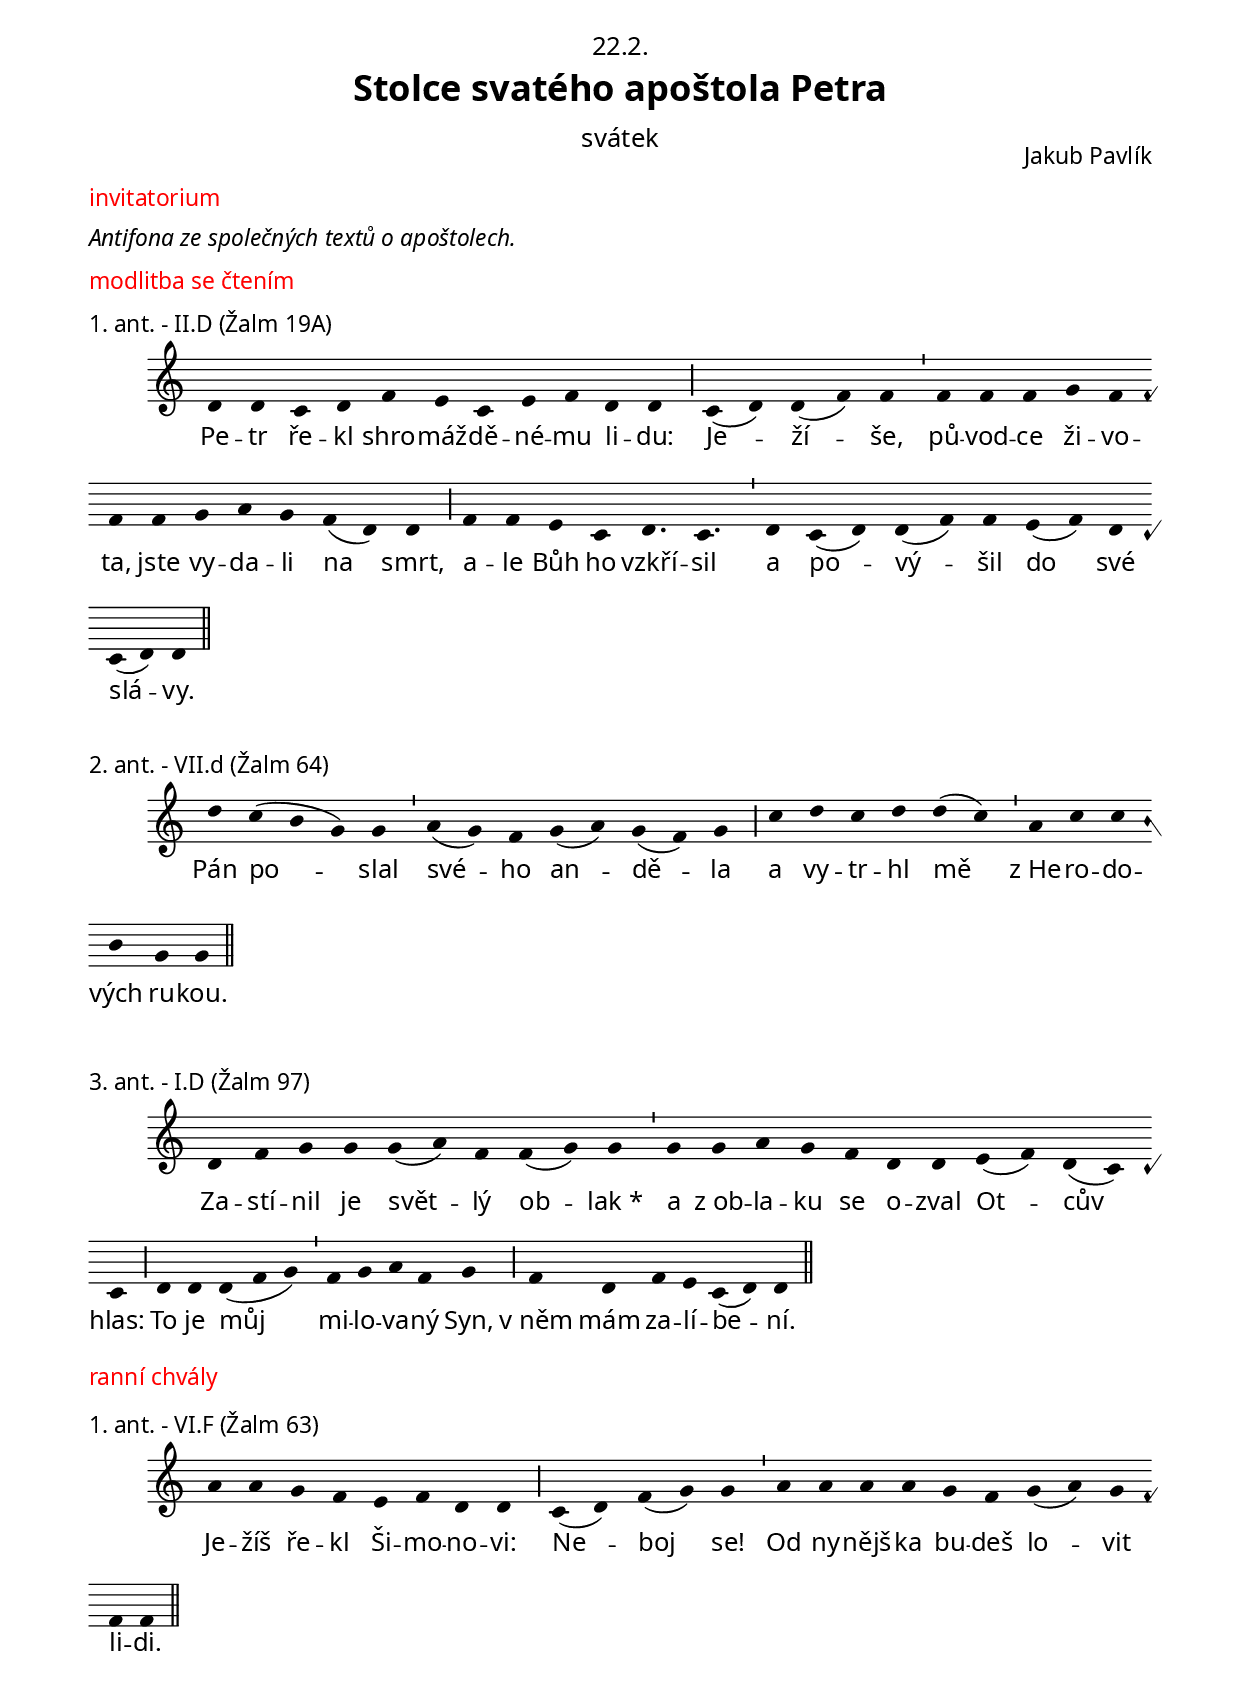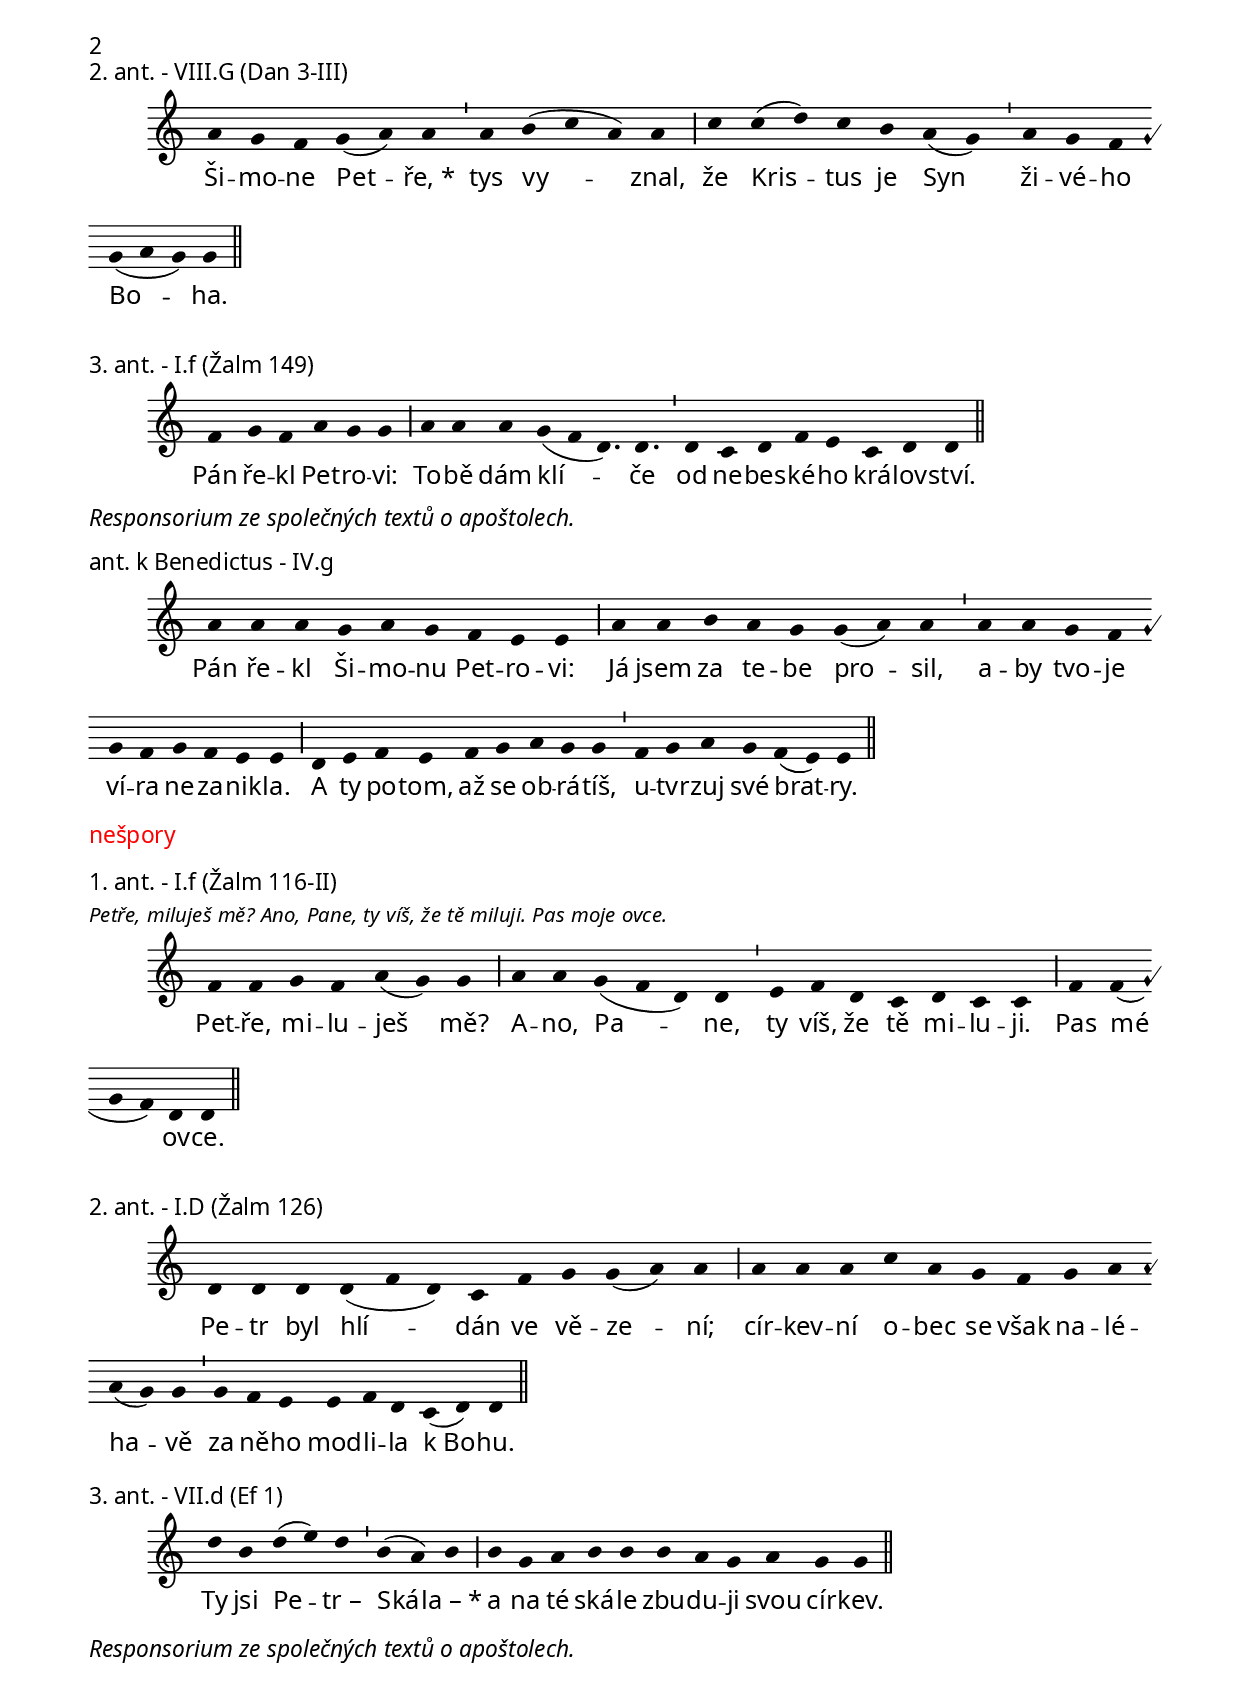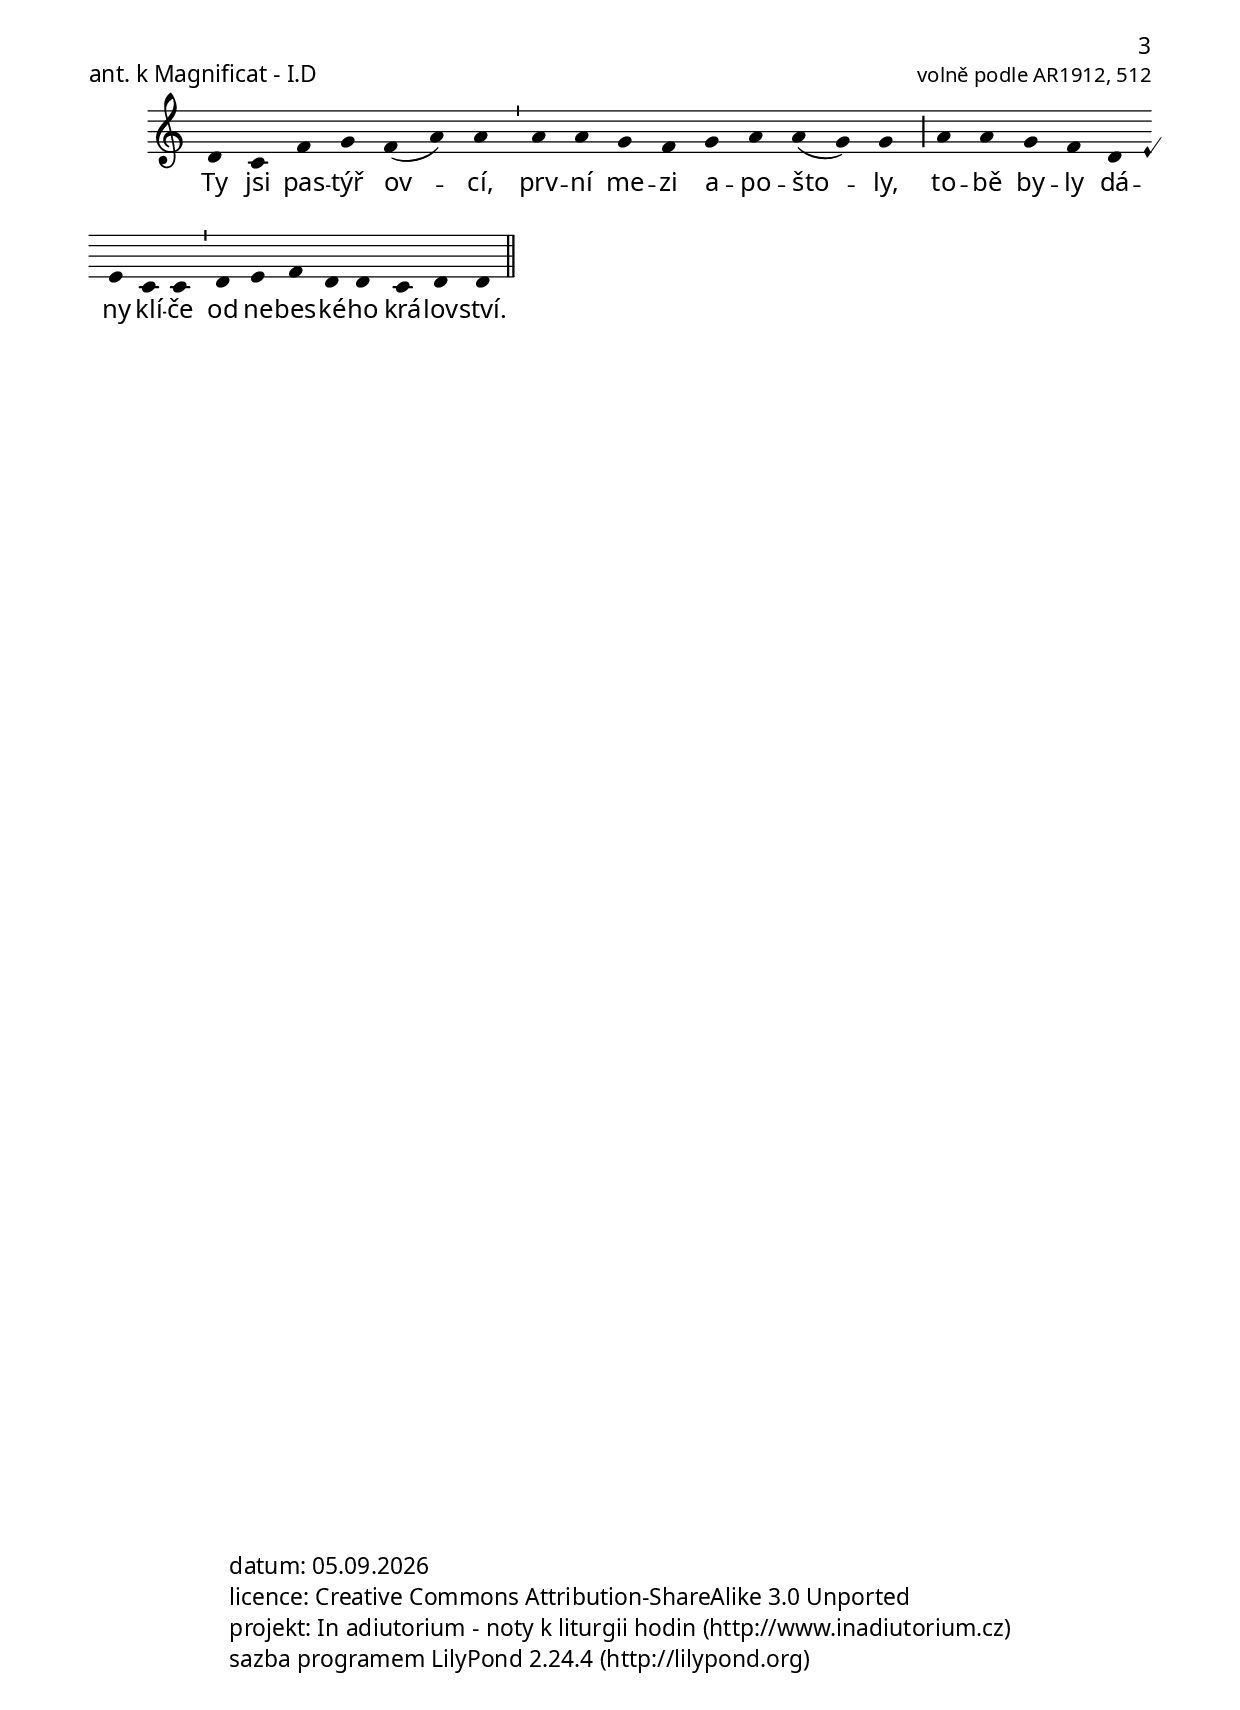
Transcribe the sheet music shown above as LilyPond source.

\version "2.16.0"

\include "../spolecne.ly"
\include "../dilyresponsorii.ly"

\header {
  title = \markup\titleSvatek
            "Stolce svatého apoštola Petra"
            svátek
            22.2.
  composer = "Jakub Pavlík"
}

\markup {\nadpisHodinka {"invitatorium"}}

\markup\italic{Antifona ze společných textů o apoštolech.}

\markup {\nadpisHodinka {"modlitba se čtením"}}

\score {
  \relative c' {
    \choralniRezim
    d4 d c d f e c e f d d \barMaior
    c( d) d( f) f \barMin
    f f f g f f
    f g a g f( d) d \barMaior
    f f e c d4. c \barMin
    d4 c( d) d( f) f e( f) d c( d) d \barFinalis
  }
  \addlyrics {
    Pe -- tr ře -- kl shro -- máž -- dě -- né -- mu li -- du:
    Je -- ží -- še,
    pů -- vod -- ce ži -- vo -- ta,
    jste vy -- da -- li na smrt,
    a -- le Bůh ho vzkří -- sil
    a po -- vý -- šil do své slá -- vy.
  }
  \header {
    quid = "1. ant."
    modus = "II"
    differentia = "D"
    psalmus = "Žalm 19A"
    id = "mc-a1"
    piece = \markup {\sestavTitulek}
  }
}

\score {
  \relative c'' {
    \choralniRezim
    d4 c( b g) g \barMin
    a( g) f g( a) g( f) g \barMaior
    c d c d d( c) \barMin
    a c c b g g \barFinalis
  }
  \addlyrics {
    Pán po -- slal
    své -- ho an -- dě -- la
    a vy -- tr -- hl mě
    z_He -- ro -- do -- vých ru -- kou.
  }
  \header {
    quid = "2. ant."
    modus = "VII"
    differentia = "d"
    psalmus = "Žalm 64"
    id = "mc-a2"
    piece = \markup {\sestavTitulek}
  }
}

\score {
  \relative c' {
    \choralniRezim
    d4 f g g g( a) f f( g) g \barMin
    g g a g f d d e( f) d( c) c \barMaior
    d d d( f g) \barMin f g a f g \barMaior
    f d f e c( d) d \barFinalis
  }
  \addlyrics {
    Za -- stí -- nil je svět -- lý ob -- lak_*
    a z_ob -- la -- ku se o -- zval Ot -- cův hlas:
    To je můj mi -- lo -- va -- ný Syn,
    v_něm mám za -- lí -- be -- ní.
  }
  \header {
    quid = "3. ant."
    modus = "I"
    differentia = "D"
    psalmus = "Žalm 97"
    id = "mc-a3"
    fial = "sanktoral/0806promenenipane.ly#2ne-a2"
    piece = \markup {\sestavTitulek}
  }
}

\markup {\nadpisHodinka {"ranní chvály"}}

\score {
  \relative c'' {
    \choralniRezim
    a4 a g f e f d d \barMaior
    c( d) f( g) g \barMin
    a a a a g f g( a) g f f \barFinalis
  }
  \addlyrics {
    Je -- žíš ře -- kl Ši -- mo -- no -- vi:
    Ne -- boj se!
    Od ny -- nějš -- ka bu -- deš lo -- vit li -- di.
  }
  \header {
    quid = "1. ant."
    modus = "VI"
    differentia = "F"
    psalmus = "Žalm 63"
    fial = "fial://antifony/mezidobi_nedeleC_02_10.ly#ne5c-ne2-mag"
    id = "rch-a1"
    piece = \markup {\sestavTitulek}
  }
}

\score {
  \relative c'' {
    \choralniRezim
    a4 g f g( a) a \barMin
    a b( c a) a \barMaior
    c c( d) c b a( g) \barMin
    a g f g( a g) g \barFinalis
  }
  \addlyrics {
    Ši -- mo -- ne Pet -- ře,_*
    tys vy -- znal,
    že Kris -- tus je Syn
    ži -- vé -- ho Bo -- ha.
  }
  \header {
    quid = "2. ant."
    modus = "VIII"
    differentia = "G"
    psalmus = "Dan 3-III"
    fial = "fial://sanktoral/0629petraapavla.ly#1ne-a1"
    id = "rch-a2"
    piece = \markup {\sestavTitulek}
  }
}

\score {
  \relative c' {
    \choralniRezim
    f4 g f a g g \barMaior
    a a a g( f d4.) d \barMin
    d4 c d f e c d d \barFinalis
  }
  \addlyrics {
    Pán ře -- kl Pet -- ro -- vi:
    To -- bě dám klí -- če
    od ne -- bes -- ké -- ho krá -- lov -- ství.
  }
  \header {
    quid = "3. ant."
    modus = "I"
    differentia = "f"
    psalmus = "Žalm 149"
    id = "rch-a3"
    piece = \markup {\sestavTitulek}
  }
}

\markup\italic{Responsorium ze společných textů o apoštolech.}

\score {
  \relative c'' {
    \choralniRezim
    a4 a a g a g f e e \barMaior
    a a b a g g( a) a \barMin
    a a g f g f g f e e \barMaior
    d e f e f g a g g \barMin
    f g a g f( e) e \barFinalis
  }
  \addlyrics {
    Pán ře -- kl Ši -- mo -- nu Pet -- ro -- vi:
    Já jsem za te -- be pro -- sil,
    a -- by tvo -- je ví -- ra ne -- za -- nik -- la.
    A ty po -- tom,  až se ob -- rá -- tíš,
    u -- tvr -- zuj své brat -- ry.
  }
  \header {
    quid = "ant. k Benedictus"
    modus = "IV"
    differentia = "g"
    psalmus = ""
    id = "rch-aben"
    fons = "kousek z: Petra a Pavla, 2. nesp., 1. a."
    piece = \markup {\sestavTitulekBezZalmu}
  }
}

\markup {\nadpisHodinka {"nešpory"}}

\score {
  \relative c' {
    \choralniRezim
    f4 f g f a( g) g \barMaior
    a a g( f d) d \barMin e f d c d c c \barMaior
    f f( g f) d d \barFinalis
  }
  \addlyrics {
    Pet -- ře, mi -- lu -- ješ mě?
    A -- no, Pa -- ne, ty víš, že tě mi -- lu -- ji.
    Pas mé ov -- ce.
  }
  \header {
    textus_approbatus = "Petře, miluješ mě?
    Ano, Pane, ty víš, že tě miluji.
    Pas moje ovce."
    quid = "1. ant."
    modus = "I"
    differentia = "f"
    psalmus = "Žalm 116-II"
    id = "ne-a1"
    piece = \markup {\sestavTitulek}
  }
}

\score {
  \relative c' {
    \choralniRezim
    d4 d d d( f d) c f g g( a) a \barMaior
    a a a c a g f g a a( g) g \barMin
    g f e e f d c( d) d \barFinalis
  }
  \addlyrics {
    Pe -- tr byl hlí -- dán ve vě -- ze -- ní;
    cír -- kev -- ní o -- bec se však na -- lé -- ha -- vě
    za ně -- ho mod -- li -- la k_Bo -- hu.
  }
  \header {
    quid = "2. ant."
    modus = "I"
    differentia = "D"
    psalmus = "Žalm 126"
    id = "ne-a2"
    piece = \markup {\sestavTitulek}
  }
}

\score {
  \relative c'' {
    \choralniRezim
    d4 b d( e) d \barMin
    b( a) b \barMaior
    b g a b b b a g a g g \barFinalis
  }
  \addlyrics {
    Ty jsi Pe -- tr_–
    Ská -- la_–_*
    a na té ská -- le zbu -- du -- ji svou cír -- kev.
  }
  \header {
    quid = "3. ant."
    modus = "VII"
    differentia = "d"
    psalmus = "Ef 1"
    fial = "fial://sanktoral/0629petraapavla.ly#1ne-a2"
    id = "ne-a3"
    piece = \markup {\sestavTitulek}
  }
}

\markup\italic{Responsorium ze společných textů o apoštolech.}

\score {
  \relative c' {
    \choralniRezim
    d4 c f g f( a) a \barMin
    a a g f g a a( g) g \barMaior
    a a g f d e c c \barMin
    d e f d d c d d \barFinalis
  }
  \addlyrics {
    Ty jsi pas -- týř ov -- cí,
    prv -- ní me -- zi a -- po -- što -- ly,
    to -- bě by -- ly dá -- ny klí -- če
    od ne -- bes -- ké -- ho krá -- lov -- ství.
  }
  \header {
    fons_externus = "volně podle AR1912, 512"
    quid = "ant. k Magnificat"
    modus = "I"
    differentia = "D"
    psalmus = ""
    id = "ne-amag"
    piece = \markup {\sestavTitulekBezZalmu}
  }
}